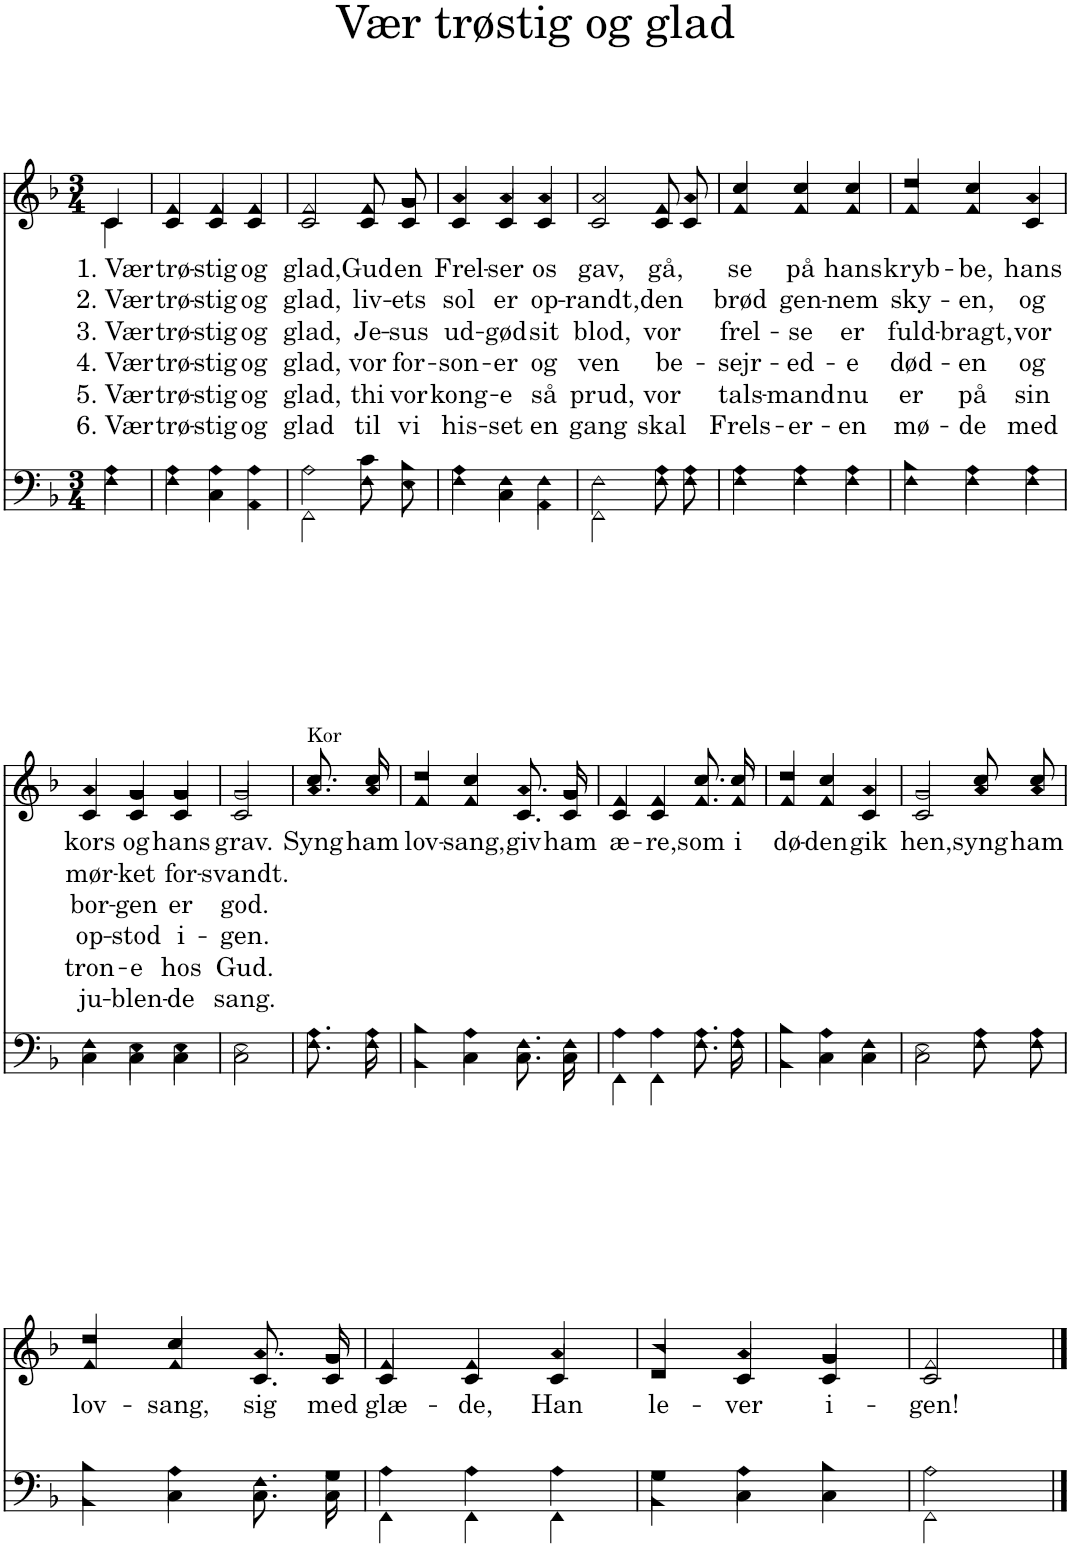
**kern	**kern	**text	**text	**text	**text	**text	**text
*part2	*part1	*part1	*part1	*part1	*part1	*part1	*part1
*staff2	*staff1	*staff1	*staff1	*staff1	*staff1	*staff1	*staff1
*I"Men	*I"Women	*	*	*	*	*	*
*clefF4	*clefG2	*	*	*	*	*	*
*k[b-]	*k[b-]	*	*	*	*	*	*
*M3/4	*M3/4	*	*	*	*	*	*
=	=	=	=	=	=	=	=
*^	*	*	*	*	*	*	*
*	*^	*	*	*	*	*	*	*
!	!	!	!	!LO:LY:b	!LO:LY:b	!LO:LY:b	!LO:LY:b	!LO:LY:b	!LO:LY:b
*	*	*	*^	*	*	*	*	*	*
4ryy	4A\	4F\	4c/	4c\	1. Vær	2. Vær	3. Vær	4. Vær	5. Vær	6. Vær
=1	=1	=1	=1	=1	=1	=1	=1	=1	=1	=1
!	!	!	!	!	!LO:LY:b	!LO:LY:b	!LO:LY:b	!LO:LY:b	!LO:LY:b	!LO:LY:b
2.ryy	4A\	4F\	4f/	4c/	trø-	trø-	trø-	trø-	trø-	trø-
!	!	!	!	!	!LO:LY:b	!LO:LY:b	!LO:LY:b	!LO:LY:b	!LO:LY:b	!LO:LY:b
.	4A\	4C\	4f/	4c/	-stig	-stig	-stig	-stig	-stig	-stig
!	!	!	!	!	!LO:LY:b	!LO:LY:b	!LO:LY:b	!LO:LY:b	!LO:LY:b	!LO:LY:b
.	4A\	4AA\	4f/	4c/	og	og	og	og	og	og
=2	=2	=2	=2	=2	=2	=2	=2	=2	=2	=2
!	!	!	!	!	!LO:LY:b	!LO:LY:b	!LO:LY:b	!LO:LY:b	!LO:LY:b	!LO:LY:b
2.ryy	2A\	2FF\	2f/	2c/	glad,	glad,	glad,	glad,	glad,	glad
!	!	!	!	!	!LO:LY:b	!LO:LY:b	!LO:LY:b	!LO:LY:b	!LO:LY:b	!LO:LY:b
.	8c\L	8F\L	8f/L	8c/L	Gud	liv-	Je-	vor	thi	til
!	!	!	!	!	!LO:LY:b	!LO:LY:b	!LO:LY:b	!LO:LY:b	!LO:LY:b	!LO:LY:b
.	8B-\J	8E\J	8g/J	8c/J	en	-ets	-sus	for-	vor	vi
=3	=3	=3	=3	=3	=3	=3	=3	=3	=3	=3
!	!	!	!	!	!LO:LY:b	!LO:LY:b	!LO:LY:b	!LO:LY:b	!LO:LY:b	!LO:LY:b
2.ryy	4A\	4F\	4a/	4c/	Frel-	sol	ud-	-son-	kong-	his-
!	!	!	!	!	!LO:LY:b	!LO:LY:b	!LO:LY:b	!LO:LY:b	!LO:LY:b	!LO:LY:b
.	4F\	4C\	4a/	4c/	-ser	er	-gød	-er	-e	-set
!	!	!	!	!	!LO:LY:b	!LO:LY:b	!LO:LY:b	!LO:LY:b	!LO:LY:b	!LO:LY:b
.	4F\	4AA\	4a/	4c/	os	op-	sit	og	så	en
=4	=4	=4	=4	=4	=4	=4	=4	=4	=4	=4
!	!	!	!	!	!LO:LY:b	!LO:LY:b	!LO:LY:b	!LO:LY:b	!LO:LY:b	!LO:LY:b
2.ryy	2F\	2FF\	2a/	2c/	gav,	-randt,	blod,	ven	prud,	gang
!	!	!	!	!	!LO:LY:b	!LO:LY:b	!LO:LY:b	!LO:LY:b	!LO:LY:b	!LO:LY:b
.	8A\L	8F\L	8f/L	8c/L	gå,	den	vor	be-	vor	skal
.	8A\J	8F\J	8a/J	8c/J	.	.	.	.	.	.
=5	=5	=5	=5	=5	=5	=5	=5	=5	=5	=5
!	!	!	!	!	!LO:LY:b	!LO:LY:b	!LO:LY:b	!LO:LY:b	!LO:LY:b	!LO:LY:b
2.ryy	4A\	4F\	4cc/	4f/	se	brød	frel-	-sejr-	tals-	Frels-
!	!	!	!	!	!LO:LY:b	!LO:LY:b	!LO:LY:b	!LO:LY:b	!LO:LY:b	!LO:LY:b
.	4A\	4F\	4cc/	4f/	på	gen-	-se	-ed-	-mand	-er-
!	!	!	!	!	!LO:LY:b	!LO:LY:b	!LO:LY:b	!LO:LY:b	!LO:LY:b	!LO:LY:b
.	4A\	4F\	4cc/	4f/	hans	-nem	er	-e	nu	-en
=6	=6	=6	=6	=6	=6	=6	=6	=6	=6	=6
!	!	!	!	!	!LO:LY:b	!LO:LY:b	!LO:LY:b	!LO:LY:b	!LO:LY:b	!LO:LY:b
2.ryy	4B-\	4F\	4dd/	4f/	kryb-	sky-	fuld-	død-	er	mø-
!	!	!	!	!	!LO:LY:b	!LO:LY:b	!LO:LY:b	!LO:LY:b	!LO:LY:b	!LO:LY:b
.	4A\	4F\	4cc/	4f/	-be,	-en,	-bragt,	-en	på	-de
!	!	!	!	!	!LO:LY:b	!LO:LY:b	!LO:LY:b	!LO:LY:b	!LO:LY:b	!LO:LY:b
.	4A\	4F\	4a/	4c/	hans	og	vor	og	sin	med
!!LO:LB:g=z	!!
=7	=7	=7	=7	=7	=7	=7	=7	=7	=7	=7
!	!	!	!	!	!LO:LY:b	!LO:LY:b	!LO:LY:b	!LO:LY:b	!LO:LY:b	!LO:LY:b
2.ryy	4F\	4C\	4a/	4c/	kors	mør-	bor-	op-	tron-	ju-
!	!	!	!	!	!LO:LY:b	!LO:LY:b	!LO:LY:b	!LO:LY:b	!LO:LY:b	!LO:LY:b
.	4E\	4C\	4g/	4c/	og	-ket	-gen	-stod	-e	-blen-
!	!	!	!	!	!LO:LY:b	!LO:LY:b	!LO:LY:b	!LO:LY:b	!LO:LY:b	!LO:LY:b
.	4E\	4C\	4g/	4c/	hans	for-	er	i-	hos	-de
=8	=8	=8	=8	=8	=8	=8	=8	=8	=8	=8
!	!	!	!	!	!LO:LY:b	!LO:LY:b	!LO:LY:b	!LO:LY:b	!LO:LY:b	!LO:LY:b
2ryy	2E\	2C\	2g/	2c/	grav.	-svandt.	god.	-gen.	Gud.	sang.
=9	=9	=9	=9	=9	=9	=9	=9	=9	=9	=9
!	!	!	!LO:TX:a:t=Kor	!	!	!	!	!	!	!
!	!	!	!	!	!LO:LY:b	!	!	!	!	!
2.ryy	8.A\L	8.F\L	8.cc/L	8.a/L	Syng	.	.	.	.	.
!	!	!	!	!	!LO:LY:b	!	!	!	!	!
.	16A\Jk	16F\Jk	16cc/Jk	16a/Jk	ham	.	.	.	.	.
.	2ryy	2ryy	2ryy	2ryy	.	.	.	.	.	.
=10	=10	=10	=10	=10	=10	=10	=10	=10	=10	=10
!	!	!	!	!	!LO:LY:b	!	!	!	!	!
2.ryy	4B-\	4BB-\	4dd/	4f/	lov-	.	.	.	.	.
!	!	!	!	!	!LO:LY:b	!	!	!	!	!
.	4A\	4C\	4cc/	4f/	-sang,	.	.	.	.	.
!	!	!	!	!	!LO:LY:b	!	!	!	!	!
.	8.F\L	8.C\L	8.a/L	8.c/L	giv	.	.	.	.	.
!	!	!	!	!	!LO:LY:b	!	!	!	!	!
.	16F\Jk	16C\Jk	16g/Jk	16c/Jk	ham	.	.	.	.	.
=11	=11	=11	=11	=11	=11	=11	=11	=11	=11	=11
!	!	!	!	!	!LO:LY:b	!	!	!	!	!
2.ryy	4A\	4FF\	4f/	4c/	æ-	.	.	.	.	.
!	!	!	!	!	!LO:LY:b	!	!	!	!	!
.	4A\	4FF\	4f/	4c/	-re,	.	.	.	.	.
!	!	!	!	!	!LO:LY:b	!	!	!	!	!
.	8.A\L	8.F\L	8.cc/L	8.f/L	som	.	.	.	.	.
!	!	!	!	!	!LO:LY:b	!	!	!	!	!
.	16A\Jk	16F\Jk	16cc/Jk	16f/Jk	i	.	.	.	.	.
=12	=12	=12	=12	=12	=12	=12	=12	=12	=12	=12
!	!	!	!	!	!LO:LY:b	!	!	!	!	!
2.ryy	4B-\	4BB-\	4dd/	4f/	dø-	.	.	.	.	.
!	!	!	!	!	!LO:LY:b	!	!	!	!	!
.	4A\	4C\	4cc/	4f/	-den	.	.	.	.	.
!	!	!	!	!	!LO:LY:b	!	!	!	!	!
.	4F\	4C\	4a/	4c/	gik	.	.	.	.	.
=13	=13	=13	=13	=13	=13	=13	=13	=13	=13	=13
!	!	!	!	!	!LO:LY:b	!	!	!	!	!
2.ryy	2E\	2C\	2g/	2c/	hen,	.	.	.	.	.
!	!	!	!	!	!LO:LY:b	!	!	!	!	!
.	8A\L	8F\L	8cc/L	8a/L	syng	.	.	.	.	.
!	!	!	!	!	!LO:LY:b	!	!	!	!	!
.	8A\J	8F\J	8cc/J	8a/J	ham	.	.	.	.	.
!!LO:LB:g=z	!!
=14	=14	=14	=14	=14	=14	=14	=14	=14	=14	=14
!	!	!	!	!	!LO:LY:b	!	!	!	!	!
2.ryy	4B-\	4BB-\	4dd/	4f/	lov-	.	.	.	.	.
!	!	!	!	!	!LO:LY:b	!	!	!	!	!
.	4A\	4C\	4cc/	4f/	-sang,	.	.	.	.	.
!	!	!	!	!	!LO:LY:b	!	!	!	!	!
.	8.F\L	8.C\L	8.a/L	8.c/L	sig	.	.	.	.	.
!	!	!	!	!	!LO:LY:b	!	!	!	!	!
.	16G\Jk	16C\Jk	16g/Jk	16c/Jk	med	.	.	.	.	.
=15	=15	=15	=15	=15	=15	=15	=15	=15	=15	=15
!	!	!	!	!	!LO:LY:b	!	!	!	!	!
2.ryy	4A\	4FF\	4f/	4c/	glæ-	.	.	.	.	.
!	!	!	!	!	!LO:LY:b	!	!	!	!	!
.	4A\	4FF\	4f/	4c/	-de,	.	.	.	.	.
!	!	!	!	!	!LO:LY:b	!	!	!	!	!
.	4A\	4FF\	4a/	4c/	Han	.	.	.	.	.
=16	=16	=16	=16	=16	=16	=16	=16	=16	=16	=16
!	!	!	!	!	!LO:LY:b	!	!	!	!	!
2.ryy	4G\	4BB-\	4b-/	4d/	le-	.	.	.	.	.
!	!	!	!	!	!LO:LY:b	!	!	!	!	!
.	4A\	4C\	4a/	4c/	-ver	.	.	.	.	.
!	!	!	!	!	!LO:LY:b	!	!	!	!	!
.	4B-\	4C\	4g/	4c/	i-	.	.	.	.	.
=17	=17	=17	=17	=17	=17	=17	=17	=17	=17	=17
!	!	!	!	!	!LO:LY:b	!	!	!	!	!
2.ryy	2A\	2FF\	2f/	2c/	-gen!	.	.	.	.	.
.	4ryy	4ryy	4ryy	4ryy	.	.	.	.	.	.
*v	*v	*v	*	*	*	*	*	*	*	*
*	*v	*v	*	*	*	*	*	*
==	==	==	==	==	==	==	==
*-	*-	*-	*-	*-	*-	*-	*-
